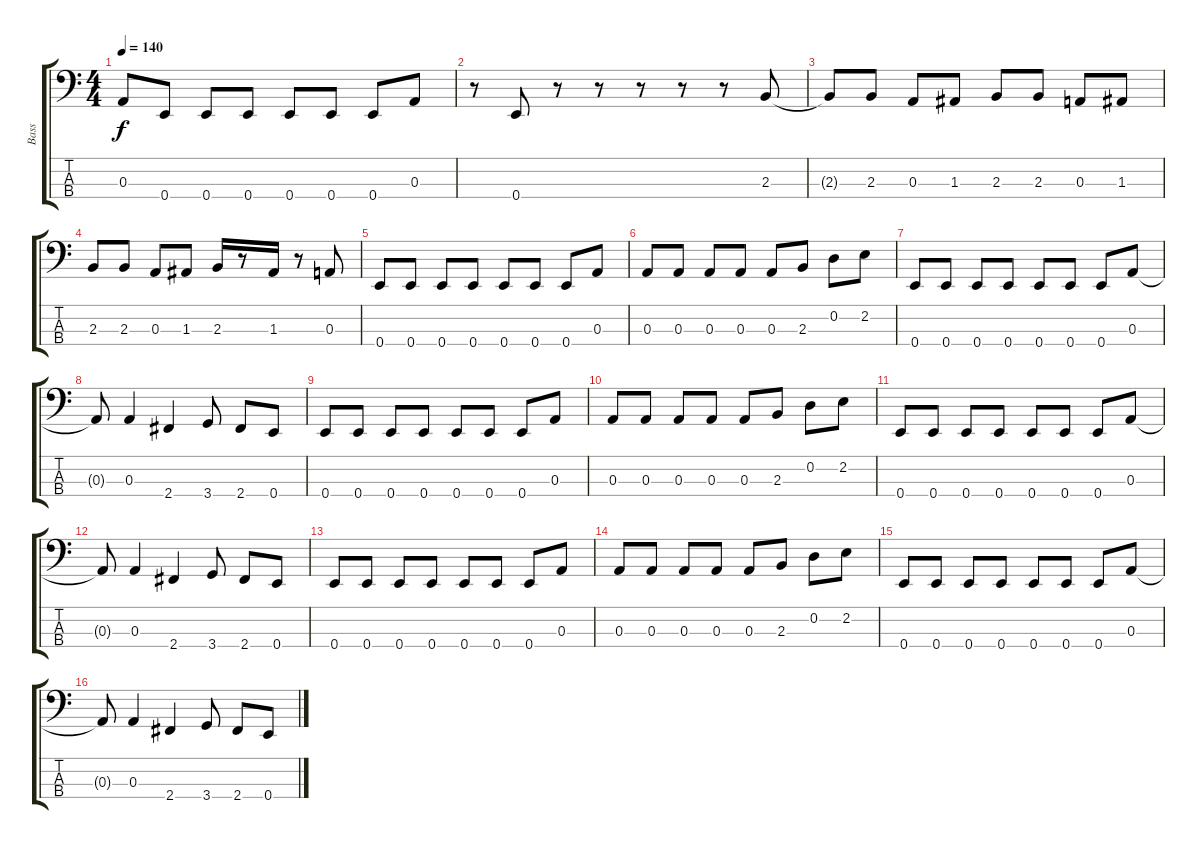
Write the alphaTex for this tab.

\track ("Bass                " "Bass      ") {instrument fretlessbass}
\staff {score tabs}
\tuning (G2 D2 A1 E1) {hide}
\ts (4 4)
\tempo 140
\clef f4
\ks c
0.3{t}.8{dy f} 0.4.8 0.4.8 0.4.8 0.4.8 0.4.8 0.4.8 0.3.8 |
r.8 0.4.8 r.8 r.8 r.8 r.8 r.8 2.3.8 |
2.3{t}.8 2.3.8 0.3.8 1.3.8 2.3.8 2.3.8 0.3.8 1.3.8 |
2.3.8 2.3.8 0.3.8 1.3.8 2.3.16 r.8 1.3.16 r.8 0.3.8 |
0.4.8 0.4.8 0.4.8 0.4.8 0.4.8 0.4.8 0.4.8 0.3.8 |
0.3.8 0.3.8 0.3.8 0.3.8 0.3.8 2.3.8 0.2.8 2.2.8 |
0.4.8 0.4.8 0.4.8 0.4.8 0.4.8 0.4.8 0.4.8 0.3.8 |
0.3{t}.8 0.3.4 2.4.4 3.4.8 2.4.8 0.4.8 |
0.4.8 0.4.8 0.4.8 0.4.8 0.4.8 0.4.8 0.4.8 0.3.8 |
0.3.8 0.3.8 0.3.8 0.3.8 0.3.8 2.3.8 0.2.8 2.2.8 |
0.4.8 0.4.8 0.4.8 0.4.8 0.4.8 0.4.8 0.4.8 0.3.8 |
0.3{t}.8 0.3.4 2.4.4 3.4.8 2.4.8 0.4.8 |
0.4.8 0.4.8 0.4.8 0.4.8 0.4.8 0.4.8 0.4.8 0.3.8 |
0.3.8 0.3.8 0.3.8 0.3.8 0.3.8 2.3.8 0.2.8 2.2.8 |
0.4.8 0.4.8 0.4.8 0.4.8 0.4.8 0.4.8 0.4.8 0.3.8 |
0.3{t}.8 0.3.4 2.4.4 3.4.8 2.4.8 0.4.8
